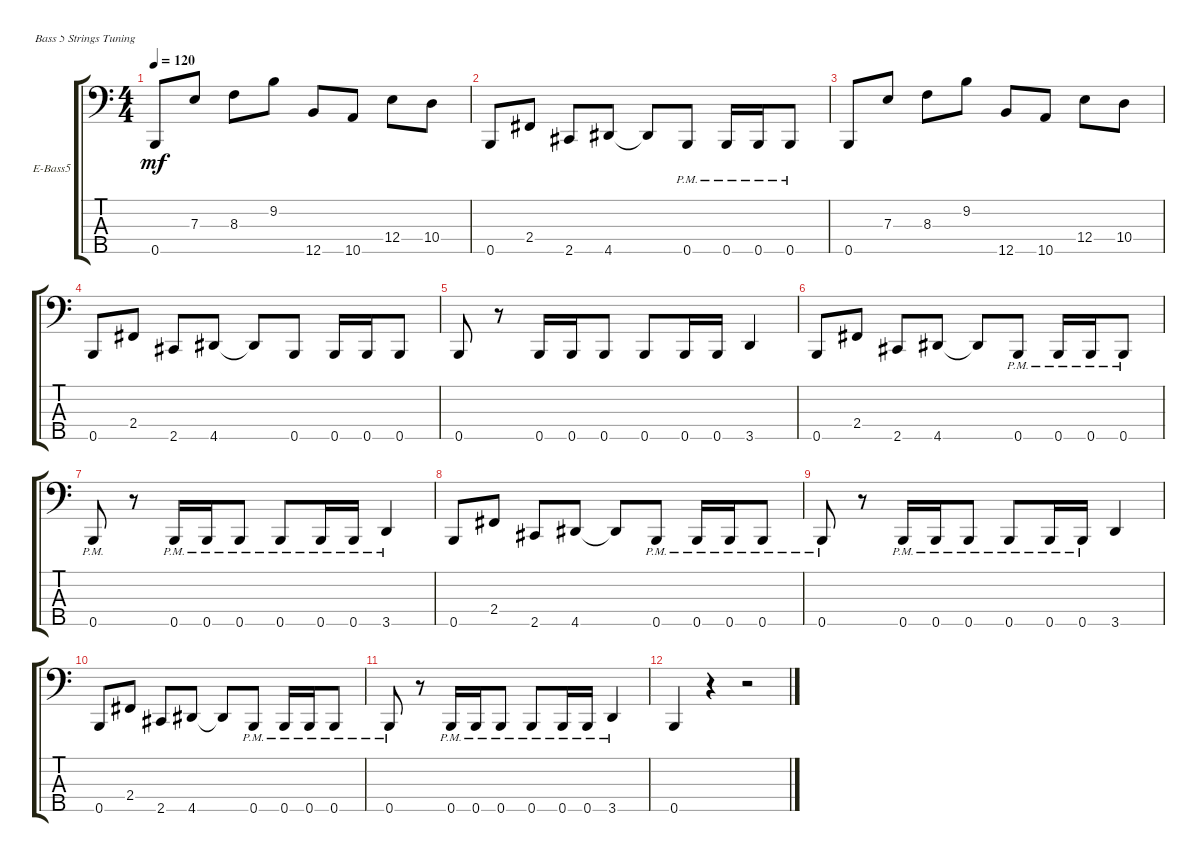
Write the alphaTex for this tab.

\defaultSystemsLayout 4
\bracketExtendMode groupsimilarinstruments
\firstSystemTrackNameOrientation horizontal
\otherSystemsTrackNameOrientation horizontal
\track ("Electric Bass" "E-Bass5") {instrument electricbassfinger}
\staff {score tabs}
\tuning (G2 D2 A1 E1 B0)
\ts (4 4)
\tempo 120
\clef f4
\ks c
0.5.8{dy mf} 7.3.8 8.3.8 9.2.8 12.5.8 10.5.8 12.4.8 10.4.8 |
0.5.8 2.4.8 2.5.8 4.5.8 4.5{t}.8 0.5{pm}.8 0.5{pm}.16 0.5{pm}.16 0.5{pm}.8 |
0.5.8 7.3.8 8.3.8 9.2.8 12.5.8 10.5.8 12.4.8 10.4.8 |
0.5.8 2.4.8 2.5.8 4.5.8 4.5{t}.8 0.5.8 0.5.16 0.5.16 0.5.8 |
0.5.8 r.8 0.5.16 0.5.16 0.5.8 0.5.8 0.5.16 0.5.16 3.5.4 |
0.5.8 2.4.8 2.5.8 4.5.8 4.5{t}.8 0.5{pm}.8 0.5{pm}.16 0.5{pm}.16 0.5{pm}.8 |
0.5{pm}.8 r.8 0.5{pm}.16 0.5{pm}.16 0.5{pm}.8 0.5{pm}.8 0.5{pm}.16 0.5{pm}.16 3.5{pm}.4 |
0.5.8 2.4.8 2.5.8 4.5.8 4.5{t}.8 0.5{pm}.8 0.5{pm}.16 0.5{pm}.16 0.5{pm}.8 |
0.5{pm}.8 r.8 0.5{pm}.16 0.5{pm}.16 0.5{pm}.8 0.5{pm}.8 0.5{pm}.16 0.5{pm}.16 3.5.4 |
0.5.8 2.4.8 2.5.8 4.5.8 4.5{t}.8 0.5{pm}.8 0.5{pm}.16 0.5{pm}.16 0.5{pm}.8 |
0.5{pm}.8 r.8 0.5{pm}.16 0.5{pm}.16 0.5{pm}.8 0.5{pm}.8 0.5{pm}.16 0.5{pm}.16 3.5{pm}.4 |
0.5.4 r.4 r.2
